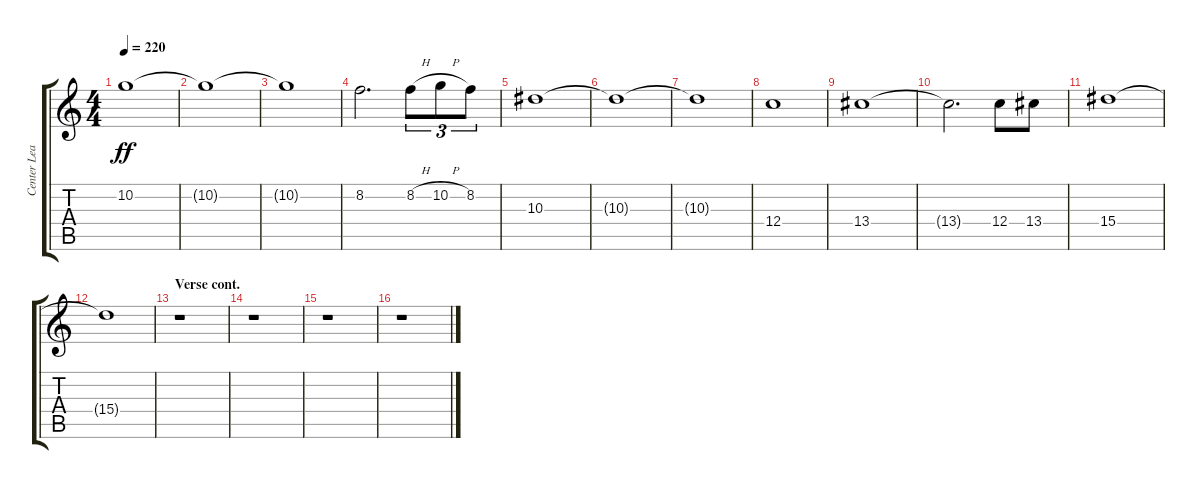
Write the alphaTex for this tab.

\track ("Center Lead 1" "Center Lea") {instrument overdrivenguitar}
\staff {score tabs}
\tuning (D4 A3 F3 C3 G2 C2) {hide}
\ts (4 4)
\tempo 220
\clef g2
\ks aminor
10.2.1{dy ff} |
10.2{t}.1 |
10.2{t}.1 |
8.2.2{d} 8.2{h}.8{tu (3 2)} 10.2{h}.8{tu (3 2)} 8.2.8{tu (3 2)} |
10.3.1 |
10.3{t}.1 |
10.3{t}.1 |
12.4.1 |
13.4.1 |
13.4{t}.2{d} 12.4.8 13.4.8 |
15.4.1 |
15.4{t}.1 |
\section ("" "Verse cont.")
r.1 |
r.1 |
r.1 |
r.1
